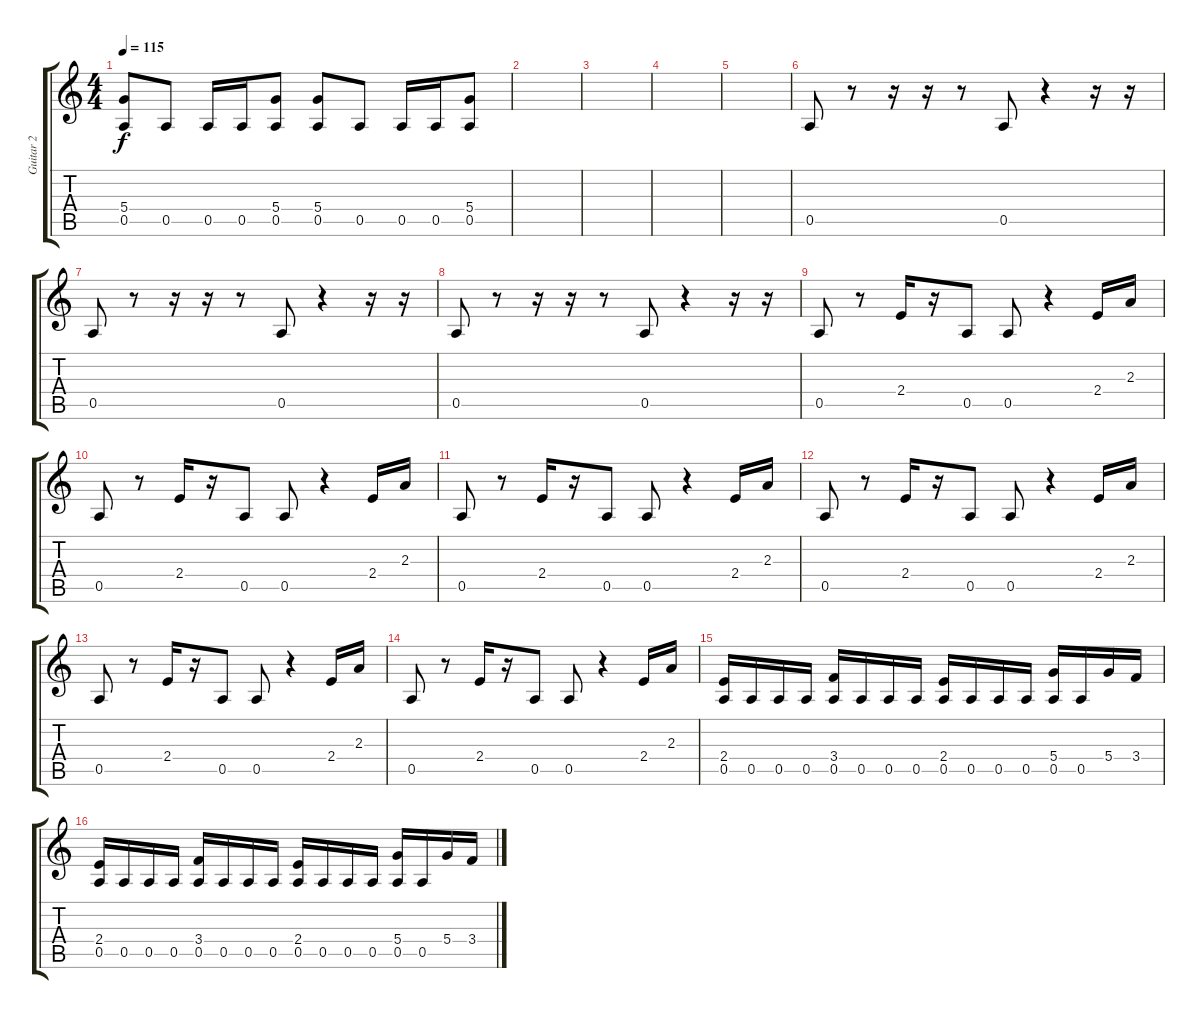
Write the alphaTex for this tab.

\track ("Guitar 2" "Guitar 2") {instrument acousticguitarsteel}
\staff {score tabs}
\tuning (E4 B3 G3 D3 A2 E2) {hide}
\ts (4 4)
\tempo 115
\clef g2
\ks c
(5.4 0.5).8{dy f} 0.5.8 0.5.16 0.5.16 (5.4 0.5).8 (5.4 0.5).8 0.5.8 0.5.16 0.5.16 (5.4 0.5).8 |
\section ("" "")
|
|
|
|
0.5.8 r.8 r.16 r.16 r.8 0.5.8 r.4 r.16 r.16 |
0.5.8 r.8 r.16 r.16 r.8 0.5.8 r.4 r.16 r.16 |
0.5.8 r.8 r.16 r.16 r.8 0.5.8 r.4 r.16 r.16 |
0.5.8 r.8 2.4.16 r.16 0.5.8 0.5.8 r.4 2.4.16 2.3.16 |
0.5.8 r.8 2.4.16 r.16 0.5.8 0.5.8 r.4 2.4.16 2.3.16 |
0.5.8 r.8 2.4.16 r.16 0.5.8 0.5.8 r.4 2.4.16 2.3.16 |
0.5.8 r.8 2.4.16 r.16 0.5.8 0.5.8 r.4 2.4.16 2.3.16 |
0.5.8 r.8 2.4.16 r.16 0.5.8 0.5.8 r.4 2.4.16 2.3.16 |
0.5.8 r.8 2.4.16 r.16 0.5.8 0.5.8 r.4 2.4.16 2.3.16 |
(2.4 0.5).16 0.5.16 0.5.16 0.5.16 (3.4 0.5).16 0.5.16 0.5.16 0.5.16 (2.4 0.5).16 0.5.16 0.5.16 0.5.16 (5.4 0.5).16 0.5.16 5.4.16 3.4.16 |
(2.4 0.5).16 0.5.16 0.5.16 0.5.16 (3.4 0.5).16 0.5.16 0.5.16 0.5.16 (2.4 0.5).16 0.5.16 0.5.16 0.5.16 (5.4 0.5).16 0.5.16 5.4.16 3.4.16
